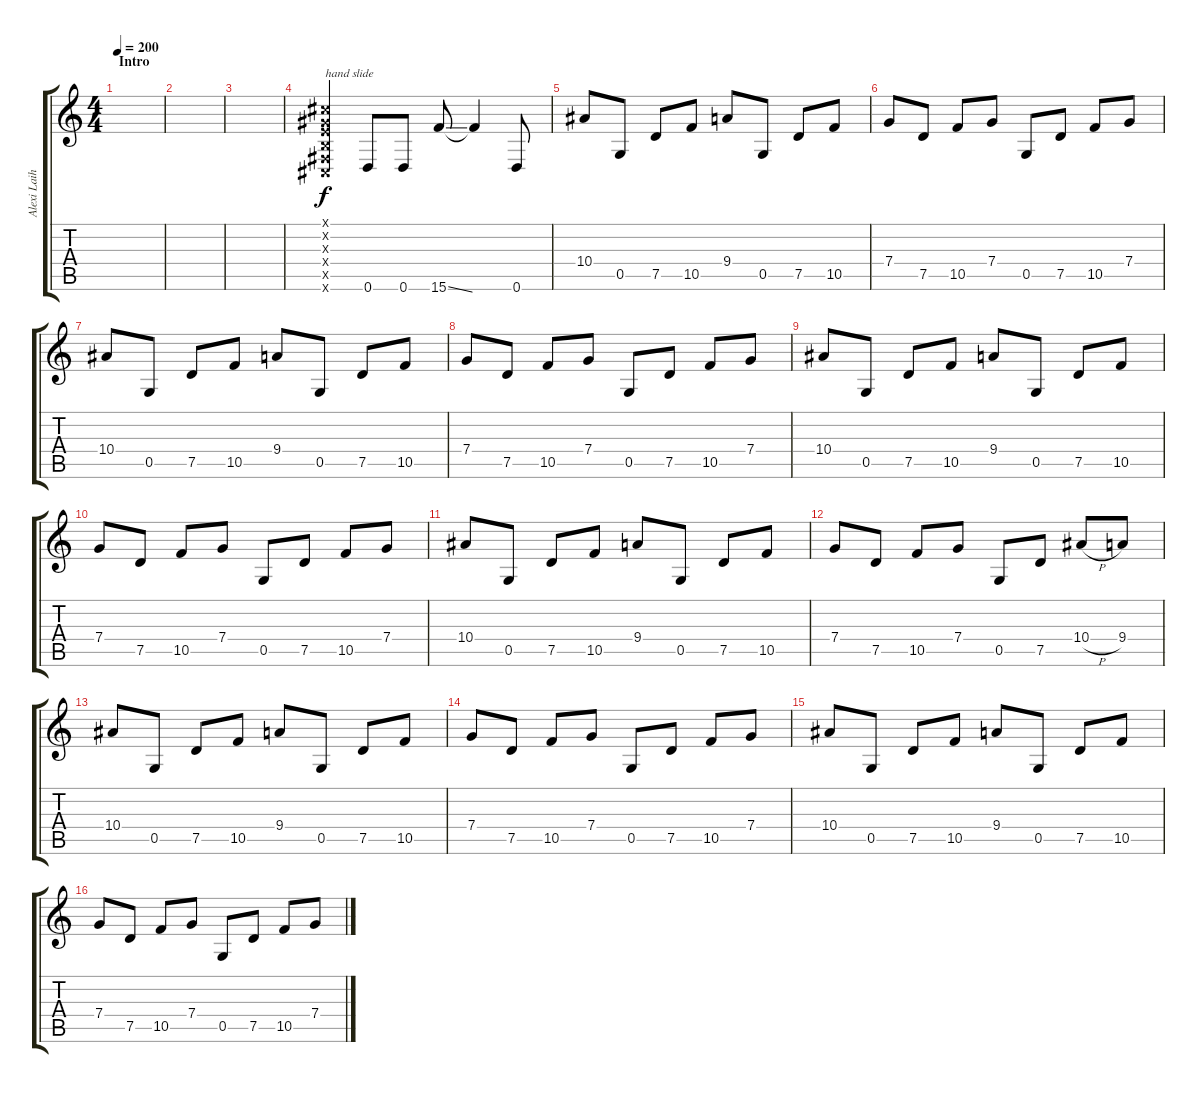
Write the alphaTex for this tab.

\track ("Alexi Laiho" "Alexi Laih") {instrument overdrivenguitar}
\staff {score tabs}
\tuning (D4 A3 F3 C3 G2 D2) {hide}
\ts (4 4)
\section ("" "Intro")
\tempo 200
\clef g2
\ks c
|
|
|
(-1.1{x} -1.2{x} -1.3{x} -1.4{x} -1.5{x} -1.6{x}).4{txt "hand slide"} 0.6.8 0.6.8 15.6{ss}.8 15.6{t}.4 0.6.8 |
10.4.8 0.5.8 7.5.8 10.5.8 9.4.8 0.5.8 7.5.8 10.5.8 |
7.4.8 7.5.8 10.5.8 7.4.8 0.5.8 7.5.8 10.5.8 7.4.8 |
10.4.8 0.5.8 7.5.8 10.5.8 9.4.8 0.5.8 7.5.8 10.5.8 |
7.4.8 7.5.8 10.5.8 7.4.8 0.5.8 7.5.8 10.5.8 7.4.8 |
10.4.8 0.5.8 7.5.8 10.5.8 9.4.8 0.5.8 7.5.8 10.5.8 |
7.4.8 7.5.8 10.5.8 7.4.8 0.5.8 7.5.8 10.5.8 7.4.8 |
10.4.8 0.5.8 7.5.8 10.5.8 9.4.8 0.5.8 7.5.8 10.5.8 |
7.4.8 7.5.8 10.5.8 7.4.8 0.5.8 7.5.8 10.4{h}.8 9.4.8 |
10.4.8 0.5.8 7.5.8 10.5.8 9.4.8 0.5.8 7.5.8 10.5.8 |
7.4.8 7.5.8 10.5.8 7.4.8 0.5.8 7.5.8 10.5.8 7.4.8 |
10.4.8 0.5.8 7.5.8 10.5.8 9.4.8 0.5.8 7.5.8 10.5.8 |
7.4.8 7.5.8 10.5.8 7.4.8 0.5.8 7.5.8 10.5.8 7.4.8
